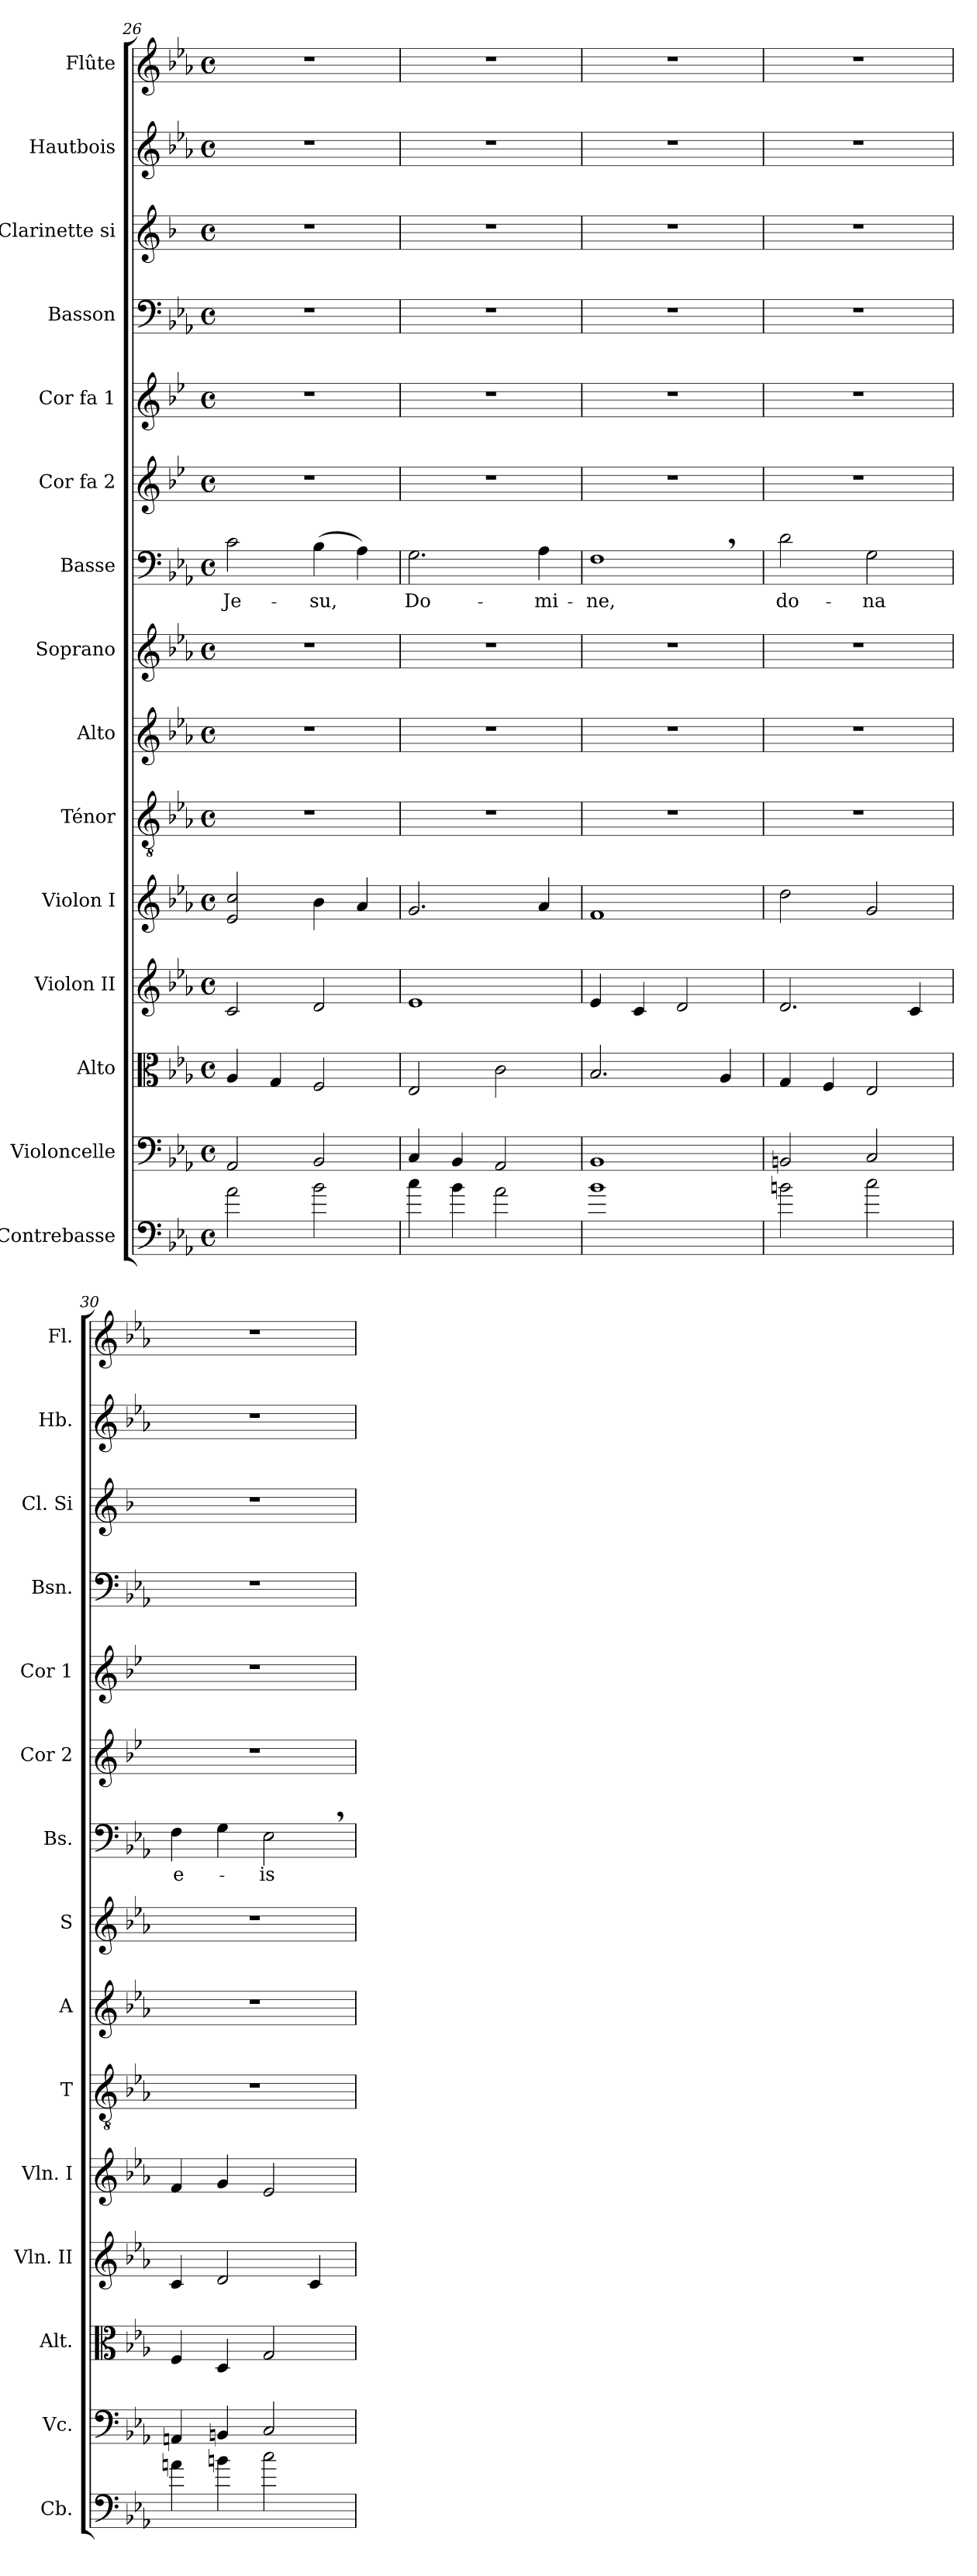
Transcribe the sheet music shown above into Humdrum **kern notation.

**kern	**kern	**kern	**kern	**kern	**kern	**kern	**kern	**kern	**text	**kern	**kern	**kern	**kern	**kern	**kern
*part15	*part14	*part13	*part12	*part11	*part10	*part9	*part8	*part7	*part7	*part6	*part5	*part4	*part3	*part2	*part1
*staff15	*staff14	*staff13	*staff12	*staff11	*staff10	*staff9	*staff8	*staff7	*staff7	*staff6	*staff5	*staff4	*staff3	*staff2	*staff1
*I"Contrebasse	*I"Violoncelle	*I"Alto	*I"Violon II	*I"Violon I	*I"Ténor	*I"Alto	*I"Soprano	*I"Basse	*	*I"Cor fa 2	*I"Cor fa 1	*I"Basson	*I"Clarinette si	*I"Hautbois	*I"Flûte
*I'Cb.	*I'Vc.	*I'Alt.	*I'Vln. II	*I'Vln. I	*I'T	*I'A	*I'S	*I'Bs.	*	*I'Cor 2	*I'Cor 1	*I'Bsn.	*I'Cl. Si	*I'Hb.	*I'Fl.
*clefF4	*clefF4	*clefC3	*clefG2	*clefG2	*clefGv2	*clefG2	*clefG2	*clefF4	*	*clefG2	*clefG2	*clefF4	*clefG2	*clefG2	*clefG2
*ITrd7c12	*	*	*	*	*	*	*	*	*	*ITrd-3c-5	*ITrd-3c-5	*	*ITrd1c2	*	*
*k[b-e-a-]	*k[b-e-a-]	*k[b-e-a-]	*k[b-e-a-]	*k[b-e-a-]	*k[b-e-a-]	*k[b-e-a-]	*k[b-e-a-]	*k[b-e-a-]	*	*k[b-e-a-]	*k[b-e-a-]	*k[b-e-a-]	*k[b-e-a-]	*k[b-e-a-]	*k[b-e-a-]
*E-:	*E-:	*E-:	*E-:	*E-:	*E-:	*E-:	*E-:	*E-:	*	*E-:	*E-:	*E-:	*E-:	*E-:	*E-:
*M4/4	*M4/4	*M4/4	*M4/4	*M4/4	*M4/4	*M4/4	*M4/4	*M4/4	*	*M4/4	*M4/4	*M4/4	*M4/4	*M4/4	*M4/4
*met(c)	*met(c)	*met(c)	*met(c)	*met(c)	*met(c)	*met(c)	*met(c)	*met(c)	*	*met(c)	*met(c)	*met(c)	*met(c)	*met(c)	*met(c)
=26	=26	=26	=26	=26	=26	=26	=26	=26	=26	=26	=26	=26	=26	=26	=26
!	!	!	!	!	!	!	!	!	!LO:LY:b	!	!	!	!	!	!
2A-\	2AA-/	4A-/	2c/	2e-/ 2cc/	1r	1r	1r	2c\	Je-	1r	1r	1r	1r	1r	1r
.	.	4G/	.	.	.	.	.	.	.	.	.	.	.	.	.
!	!	!	!	!	!	!	!	!	!LO:LY:b	!	!	!	!	!	!
2B-\	2BB-/	2F/	2d/	4b-\	.	.	.	(>4B-\	-su,	.	.	.	.	.	.
.	.	.	.	4a-/	.	.	.	4A-\)	.	.	.	.	.	.	.
=27	=27	=27	=27	=27	=27	=27	=27	=27	=27	=27	=27	=27	=27	=27	=27
!	!	!	!	!	!	!	!	!	!LO:LY:b	!	!	!	!	!	!
4c\	4C/	2E-/	1e-	2.g/	1r	1r	1r	2.G\	Do-	1r	1r	1r	1r	1r	1r
4B-\	4BB-/	.	.	.	.	.	.	.	.	.	.	.	.	.	.
2A-\	2AA-/	2c\	.	.	.	.	.	.	.	.	.	.	.	.	.
!	!	!	!	!	!	!	!	!	!LO:LY:b	!	!	!	!	!	!
.	.	.	.	4a-/	.	.	.	4A-\	-mi-	.	.	.	.	.	.
=28	=28	=28	=28	=28	=28	=28	=28	=28	=28	=28	=28	=28	=28	=28	=28
!	!	!	!	!	!	!	!	!	!LO:LY:b	!	!	!	!	!	!
1B-	1BB-	2.B-/	4e-/	1f	1r	1r	1r	1F,>	-ne,	1r	1r	1r	1r	1r	1r
.	.	.	4c/	.	.	.	.	.	.	.	.	.	.	.	.
.	.	.	2d/	.	.	.	.	.	.	.	.	.	.	.	.
.	.	4A-/	.	.	.	.	.	.	.	.	.	.	.	.	.
=29	=29	=29	=29	=29	=29	=29	=29	=29	=29	=29	=29	=29	=29	=29	=29
!	!	!	!	!	!	!	!	!	!LO:LY:b	!	!	!	!	!	!
2Bn\	2BBn/	4G/	2.d/	2dd\	1r	1r	1r	2d\	do-	1r	1r	1r	1r	1r	1r
.	.	4F/	.	.	.	.	.	.	.	.	.	.	.	.	.
!	!	!	!	!	!	!	!	!	!LO:LY:b	!	!	!	!	!	!
2c\	2C/	2E-/	.	2g/	.	.	.	2G\	-na	.	.	.	.	.	.
.	.	.	4c/	.	.	.	.	.	.	.	.	.	.	.	.
=30	=30	=30	=30	=30	=30	=30	=30	=30	=30	=30	=30	=30	=30	=30	=30
!	!	!	!	!	!	!	!	!	!LO:LY:b	!	!	!	!	!	!
4An\	4AAn/	4F/	4c/	4f/	1r	1r	1r	4F\	e-	1r	1r	1r	1r	1r	1r
4Bn\	4BBn/	4D/	2d/	4g/	.	.	.	4G\	.	.	.	.	.	.	.
!	!	!	!	!	!	!	!	!	!LO:LY:b	!	!	!	!	!	!
2c\	2C/	2G/	.	2e-/	.	.	.	2E-,>\	-is	.	.	.	.	.	.
.	.	.	4c/	.	.	.	.	.	.	.	.	.	.	.	.
=	=	=	=	=	=	=	=	=	=	=	=	=	=	=	=
*-	*-	*-	*-	*-	*-	*-	*-	*-	*-	*-	*-	*-	*-	*-	*-
